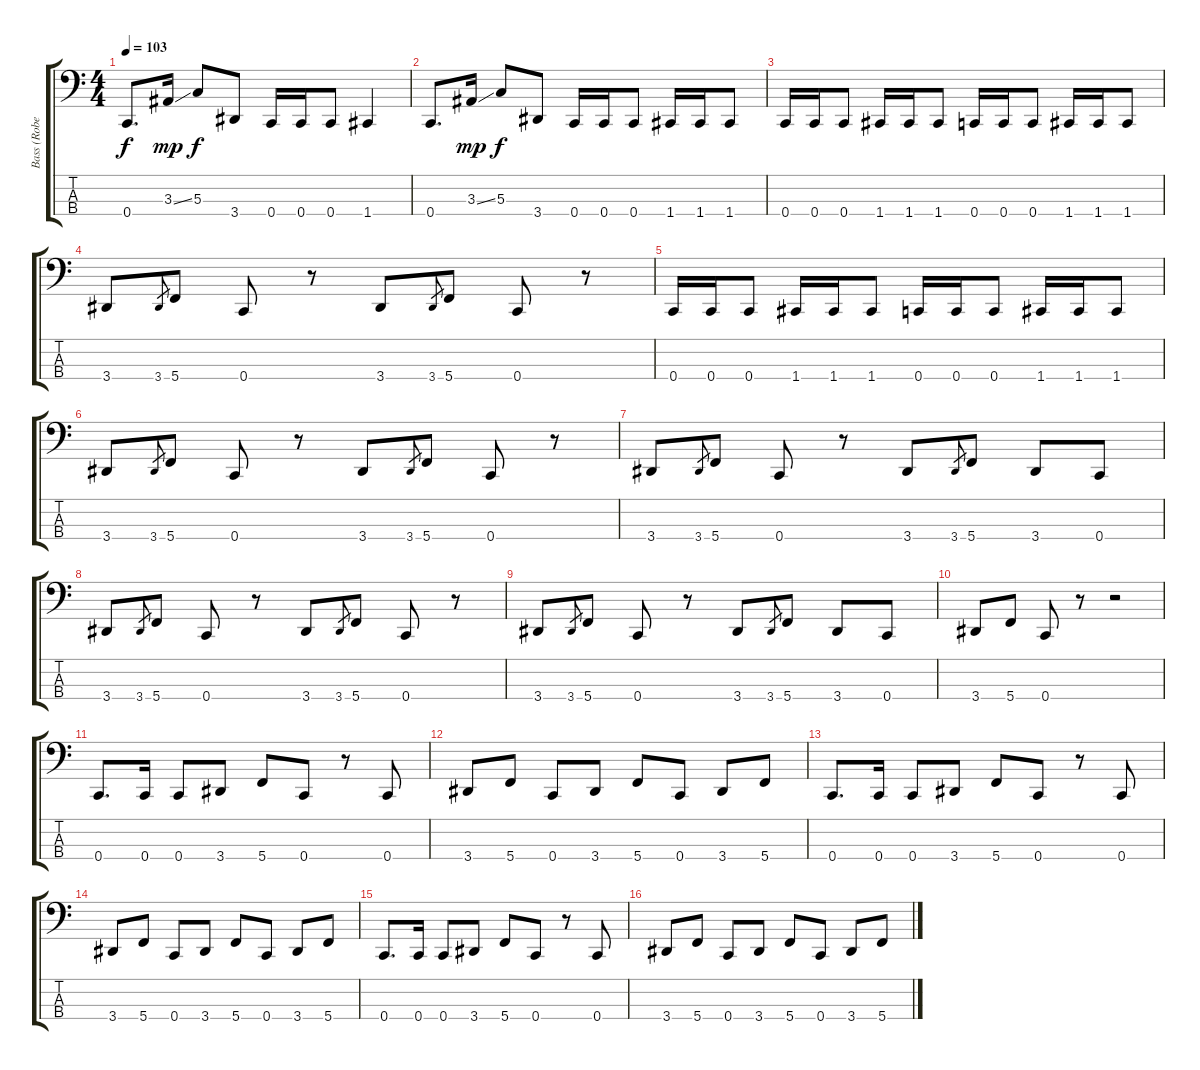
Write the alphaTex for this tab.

\track ("Bass (Robert)" "Bass (Robe") {instrument electricbassfinger}
\staff {score tabs}
\tuning (F2 C2 G1 C1) {hide}
\ts (4 4)
\tempo 103
\clef f4
\ks c
0.4.8{d dy f} 3.3{ss}.16{dy mp} 5.3.8{dy f} 3.4.8 0.4.16 0.4.16 0.4.8 1.4.4 |
0.4.8{d} 3.3{ss}.16{dy mp} 5.3.8{dy f} 3.4.8 0.4.16 0.4.16 0.4.8 1.4.16 1.4.16 1.4.8 |
0.4.16 0.4.16 0.4.8 1.4.16 1.4.16 1.4.8 0.4.16 0.4.16 0.4.8 1.4.16 1.4.16 1.4.8 |
3.4.8 3.4.8{gr} 5.4.8 0.4.8 r.8 3.4.8 3.4.8{gr} 5.4.8 0.4.8 r.8 |
0.4.16 0.4.16 0.4.8 1.4.16 1.4.16 1.4.8 0.4.16 0.4.16 0.4.8 1.4.16 1.4.16 1.4.8 |
3.4.8 3.4.8{gr} 5.4.8 0.4.8 r.8 3.4.8 3.4.8{gr} 5.4.8 0.4.8 r.8 |
3.4.8 3.4.8{gr} 5.4.8 0.4.8 r.8 3.4.8 3.4.8{gr} 5.4.8 3.4.8 0.4.8 |
3.4.8 3.4.8{gr} 5.4.8 0.4.8 r.8 3.4.8 3.4.8{gr} 5.4.8 0.4.8 r.8 |
3.4.8 3.4.8{gr} 5.4.8 0.4.8 r.8 3.4.8 3.4.8{gr} 5.4.8 3.4.8 0.4.8 |
3.4.8 5.4.8 0.4.8 r.8 r.2 |
0.4.8{d volume 14 balance 8 instrument electricbassfinger} 0.4.16 0.4.8 3.4.8 5.4.8 0.4.8 r.8 0.4.8 |
3.4.8 5.4.8 0.4.8 3.4.8 5.4.8 0.4.8 3.4.8 5.4.8 |
0.4.8{d} 0.4.16 0.4.8 3.4.8 5.4.8 0.4.8 r.8 0.4.8 |
3.4.8 5.4.8 0.4.8 3.4.8 5.4.8 0.4.8 3.4.8 5.4.8 |
0.4.8{d} 0.4.16 0.4.8 3.4.8 5.4.8 0.4.8 r.8 0.4.8 |
3.4.8 5.4.8 0.4.8 3.4.8 5.4.8 0.4.8 3.4.8 5.4.8
